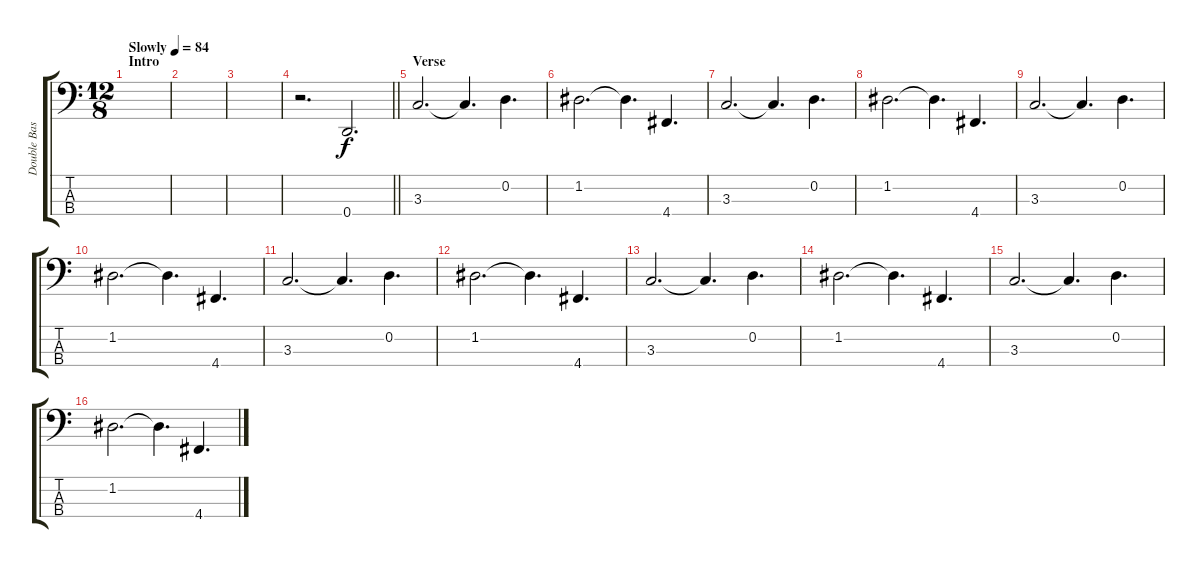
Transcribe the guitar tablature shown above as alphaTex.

\track ("Double Bass" "Double Bas") {instrument electricbassfinger}
\staff {score tabs}
\tuning (G2 D2 A1 D1) {hide}
\ts (12 8)
\section ("" "Intro")
\tempo (84 "Slowly")
\clef f4
\ks c
|
|
|
\barLineRight lightlight
r.2{d} 0.4.2{d} |
\section ("" "Verse")
3.3.2{d} 3.3{t}.4{d} 0.2.4{d} |
1.2.2{d} 1.2{t}.4{d} 4.4.4{d} |
3.3.2{d} 3.3{t}.4{d} 0.2.4{d} |
1.2.2{d} 1.2{t}.4{d} 4.4.4{d} |
3.3.2{d} 3.3{t}.4{d} 0.2.4{d} |
1.2.2{d} 1.2{t}.4{d} 4.4.4{d} |
3.3.2{d} 3.3{t}.4{d} 0.2.4{d} |
1.2.2{d} 1.2{t}.4{d} 4.4.4{d} |
3.3.2{d} 3.3{t}.4{d} 0.2.4{d} |
1.2.2{d} 1.2{t}.4{d} 4.4.4{d} |
3.3.2{d} 3.3{t}.4{d} 0.2.4{d} |
1.2.2{d} 1.2{t}.4{d} 4.4.4{d}
